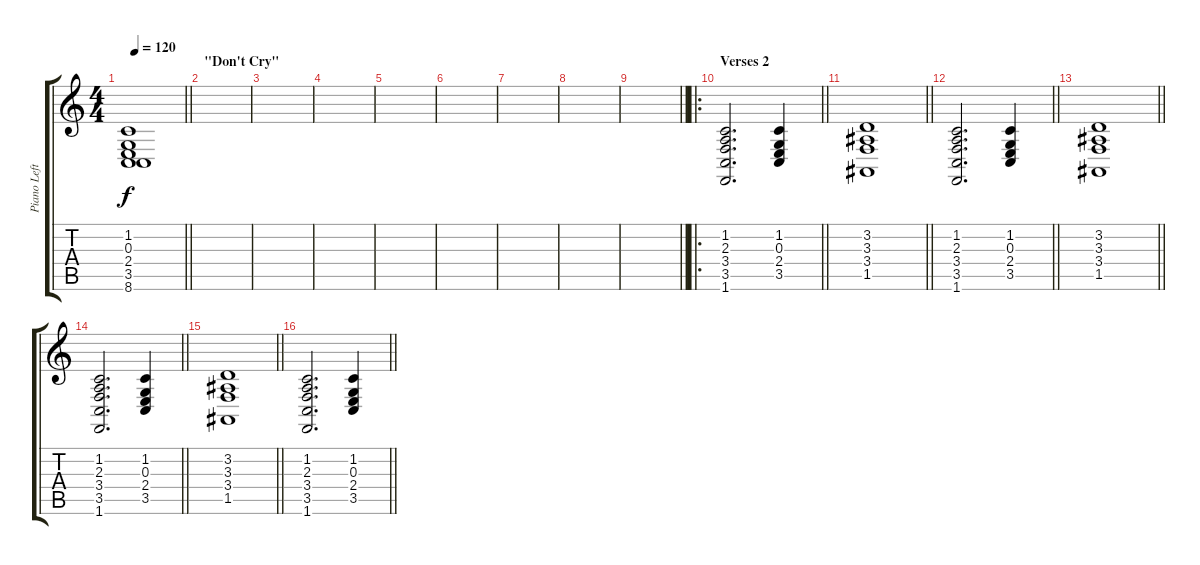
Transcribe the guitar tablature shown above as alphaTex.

\track ("Piano Left Hand" "Piano Left") {instrument acousticgrandpiano}
\staff {score tabs}
\tuning (E4 B3 G3 D3 A2 E2) {hide}
\ts (4 4)
\tempo 120
\clef g2
\barLineRight lightlight
\ks c
(1.2{t} 0.3{t} 2.4{t} 3.5{t} 8.6{t}).1{dy f volume 0} |
\section ("" "\"Don't Cry\"")
|
|
|
|
|
|
|
\barLineRight lightlight
|
\ro
\section ("" "Verses 2")
\barLineRight lightlight
(1.2 2.3 3.4 3.5 1.6).2{d} (1.2 0.3 2.4 3.5).4 |
\barLineRight lightlight
(3.2 3.3 3.4 1.5).1 |
\barLineRight lightlight
(1.2 2.3 3.4 3.5 1.6).2{d} (1.2 0.3 2.4 3.5).4 |
\barLineRight lightlight
(3.2 3.3 3.4 1.5).1 |
\barLineRight lightlight
(1.2 2.3 3.4 3.5 1.6).2{d} (1.2 0.3 2.4 3.5).4 |
\barLineRight lightlight
(3.2 3.3 3.4 1.5).1 |
\barLineRight lightlight
(1.2 2.3 3.4 3.5 1.6).2{d} (1.2 0.3 2.4 3.5).4
